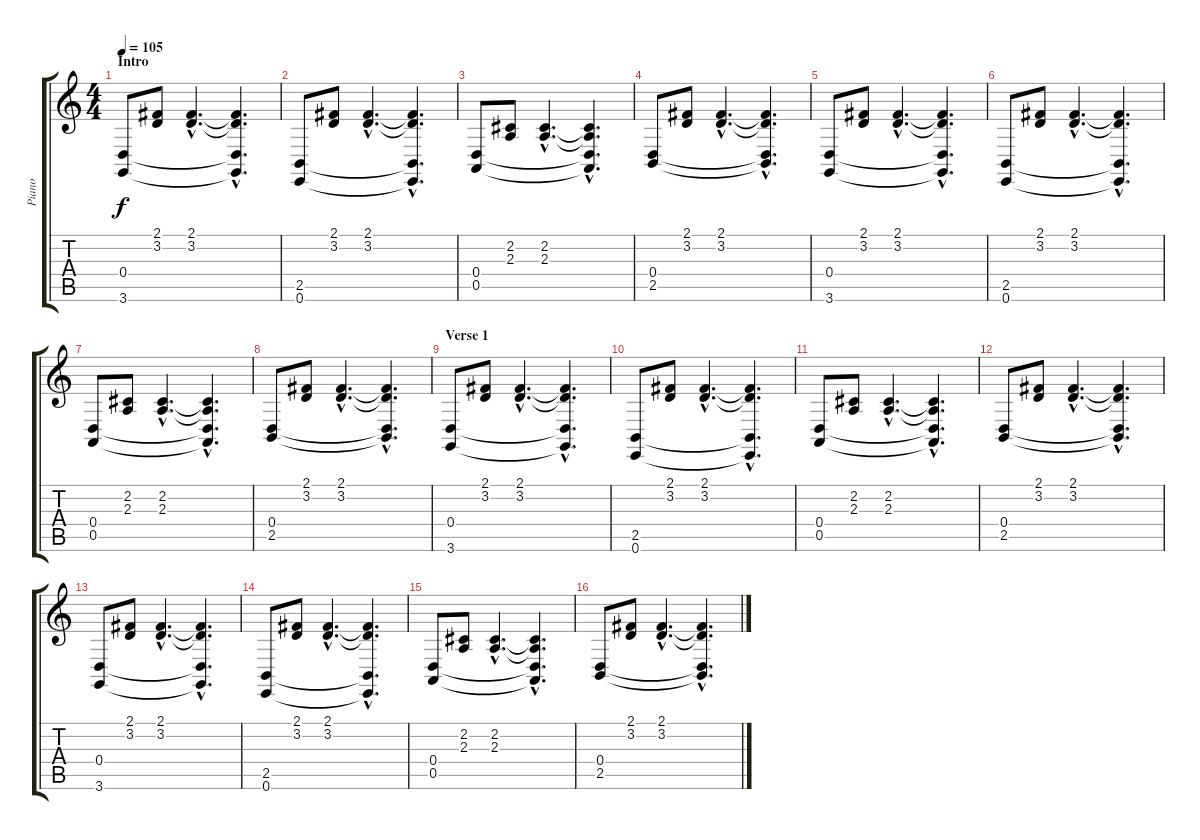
\track ("Piano" "Piano") {instrument electricpiano2}
\staff {score tabs}
\tuning (E4 B3 G3 D3 A2 E2) {hide}
\ts (4 4)
\section ("" "Intro")
\tempo 105
\clef g2
\ks c
(0.4 3.6).8{dy f instrument electricpiano2} (2.1 3.2).8 (2.1{hac} 3.2{hac}).4{d} (2.1{hac t} 3.2{hac t} 0.4{hac t} 3.6{hac t}).4{d} |
(2.5 0.6).8 (2.1 3.2).8 (2.1{hac} 3.2{hac}).4{d} (2.1{hac t} 3.2{hac t} 2.5{hac t} 0.6{hac t}).4{d} |
(0.4 0.5).8 (2.2 2.3).8 (2.2{hac} 2.3{hac}).4{d} (2.2{hac t} 2.3{hac t} 0.4{hac t} 0.5{hac t}).4{d} |
(0.4 2.5).8 (2.1 3.2).8 (2.1{hac} 3.2{hac}).4{d} (2.1{hac t} 3.2{hac t} 0.4{hac t} 2.5{hac t}).4{d} |
(0.4 3.6).8 (2.1 3.2).8 (2.1{hac} 3.2{hac}).4{d} (2.1{hac t} 3.2{hac t} 0.4{hac t} 3.6{hac t}).4{d} |
(2.5 0.6).8 (2.1 3.2).8 (2.1{hac} 3.2{hac}).4{d} (2.1{hac t} 3.2{hac t} 2.5{hac t} 0.6{hac t}).4{d} |
(0.4 0.5).8 (2.2 2.3).8 (2.2{hac} 2.3{hac}).4{d} (2.2{hac t} 2.3{hac t} 0.4{hac t} 0.5{hac t}).4{d} |
(0.4 2.5).8 (2.1 3.2).8 (2.1{hac} 3.2{hac}).4{d} (2.1{hac t} 3.2{hac t} 0.4{hac t} 2.5{hac t}).4{d} |
\section ("" "Verse 1")
(0.4 3.6).8 (2.1 3.2).8 (2.1{hac} 3.2{hac}).4{d} (2.1{hac t} 3.2{hac t} 0.4{hac t} 3.6{hac t}).4{d} |
(2.5 0.6).8 (2.1 3.2).8 (2.1{hac} 3.2{hac}).4{d} (2.1{hac t} 3.2{hac t} 2.5{hac t} 0.6{hac t}).4{d} |
(0.4 0.5).8 (2.2 2.3).8 (2.2{hac} 2.3{hac}).4{d} (2.2{hac t} 2.3{hac t} 0.4{hac t} 0.5{hac t}).4{d} |
(0.4 2.5).8 (2.1 3.2).8 (2.1{hac} 3.2{hac}).4{d} (2.1{hac t} 3.2{hac t} 0.4{hac t} 2.5{hac t}).4{d} |
(0.4 3.6).8 (2.1 3.2).8 (2.1{hac} 3.2{hac}).4{d} (2.1{hac t} 3.2{hac t} 0.4{hac t} 3.6{hac t}).4{d} |
(2.5 0.6).8 (2.1 3.2).8 (2.1{hac} 3.2{hac}).4{d} (2.1{hac t} 3.2{hac t} 2.5{hac t} 0.6{hac t}).4{d} |
(0.4 0.5).8 (2.2 2.3).8 (2.2{hac} 2.3{hac}).4{d} (2.2{hac t} 2.3{hac t} 0.4{hac t} 0.5{hac t}).4{d} |
(0.4 2.5).8 (2.1 3.2).8 (2.1{hac} 3.2{hac}).4{d} (2.1{hac t} 3.2{hac t} 0.4{hac t} 2.5{hac t}).4{d}
